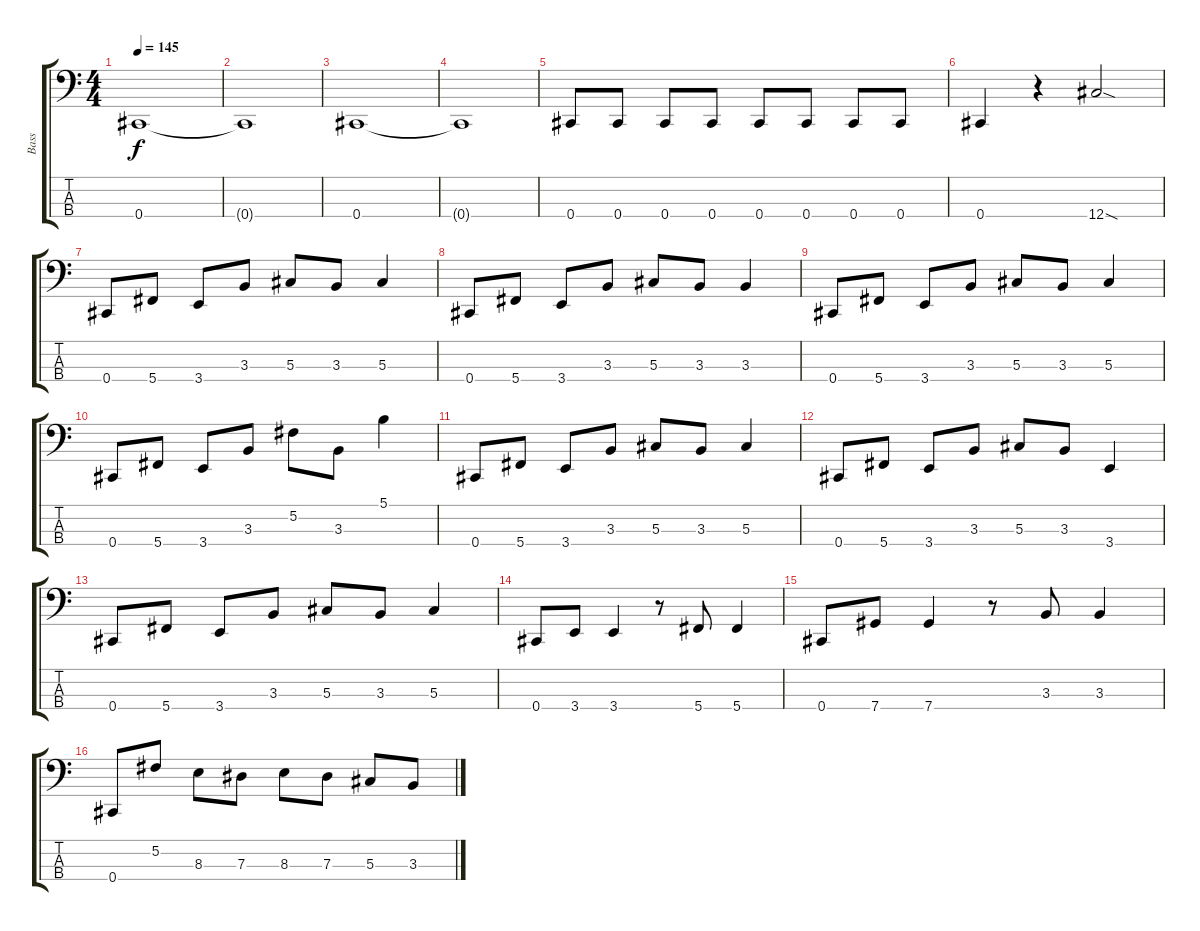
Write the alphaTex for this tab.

\track ("Bass" "Bass") {instrument electricbassfinger}
\staff {score tabs}
\tuning (Gb2 Db2 Ab1 Db1) {hide}
\ts (4 4)
\tempo 145
\clef f4
\ks c
0.4.1{dy f} |
0.4{t}.1 |
0.4.1 |
0.4{t}.1 |
0.4.8 0.4.8 0.4.8 0.4.8 0.4.8 0.4.8 0.4.8 0.4.8 |
0.4.4 r.4 12.4{sod}.2 |
0.4.8 5.4.8 3.4.8 3.3.8 5.3.8 3.3.8 5.3.4 |
0.4.8 5.4.8 3.4.8 3.3.8 5.3.8 3.3.8 3.3.4 |
0.4.8 5.4.8 3.4.8 3.3.8 5.3.8 3.3.8 5.3.4 |
0.4.8 5.4.8 3.4.8 3.3.8 5.2.8 3.3.8 5.1.4 |
0.4.8 5.4.8 3.4.8 3.3.8 5.3.8 3.3.8 5.3.4 |
0.4.8 5.4.8 3.4.8 3.3.8 5.3.8 3.3.8 3.4.4 |
0.4.8 5.4.8 3.4.8 3.3.8 5.3.8 3.3.8 5.3.4 |
0.4.8 3.4.8 3.4.4 r.8 5.4.8 5.4.4 |
0.4.8 7.4.8 7.4.4 r.8 3.3.8 3.3.4 |
0.4.8 5.2.8 8.3.8 7.3.8 8.3.8 7.3.8 5.3.8 3.3.8
